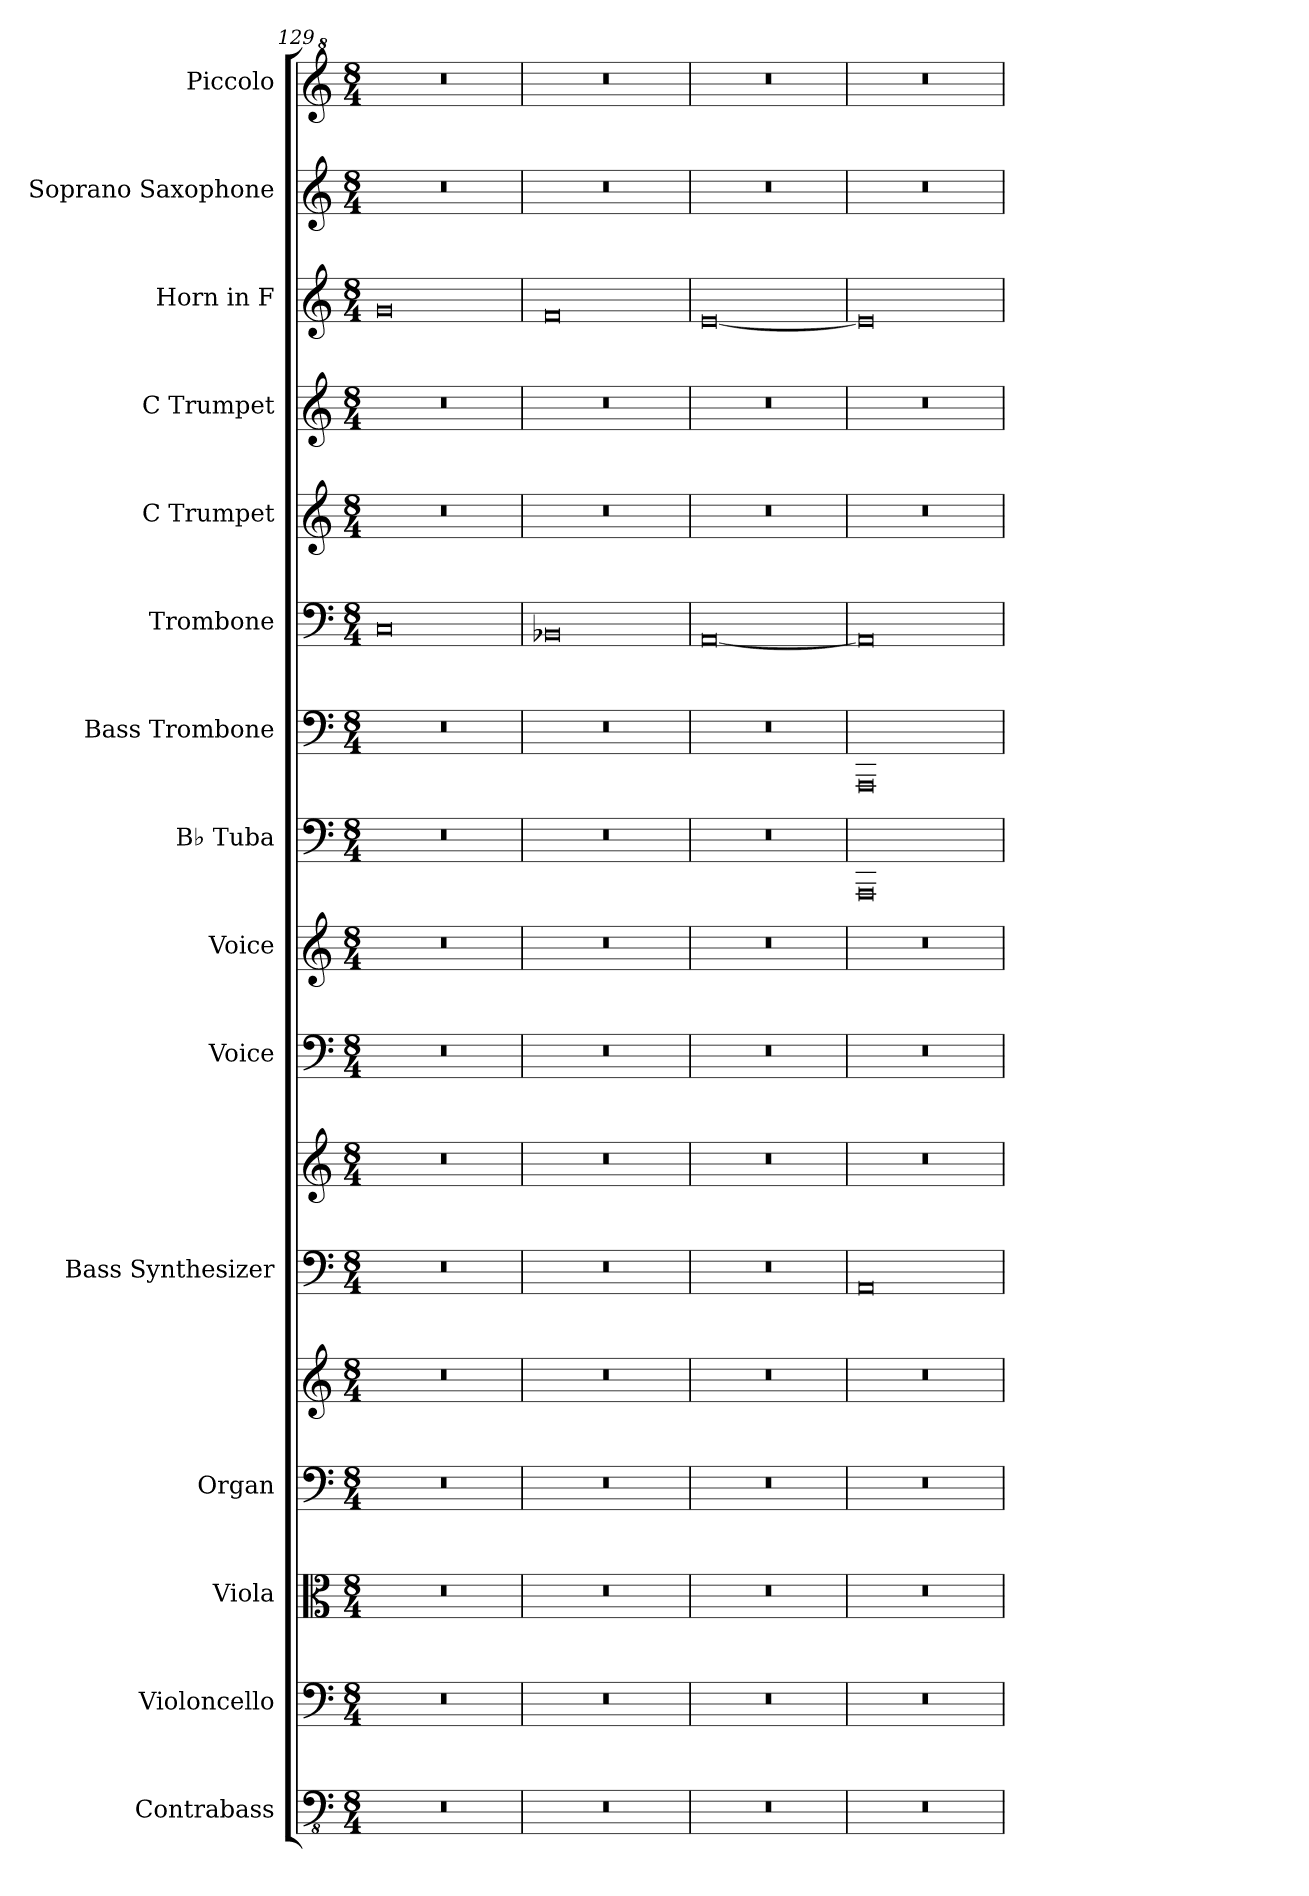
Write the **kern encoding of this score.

**kern	**kern	**kern	**kern	**kern	**kern	**kern	**kern	**kern	**kern	**kern	**kern	**kern	**kern	**kern	**kern	**kern
*part15	*part14	*part13	*part12	*part12	*part11	*part11	*part10	*part9	*part8	*part7	*part6	*part5	*part4	*part3	*part2	*part1
*staff17	*staff16	*staff15	*staff14	*staff13	*staff12	*staff11	*staff10	*staff9	*staff8	*staff7	*staff6	*staff5	*staff4	*staff3	*staff2	*staff1
*I"Contrabass	*I"Violoncello	*I"Viola	*I"Organ	*	*I"Bass Synthesizer	*	*I"Voice	*I"Voice	*I"B♭ Tuba	*I"Bass Trombone	*I"Trombone	*I"C Trumpet	*I"C Trumpet	*I"Horn in F	*I"Soprano Saxophone	*I"Piccolo
*I'Cb.	*I'Vlc.	*I'Vla.	*I'Org.	*	*I'Synth.	*	*I'Vo.	*I'Vo.	*I'B♭ Tu.	*I'B. Trb.	*I'Trb.	*I'C Tpt.	*I'C Tpt.	*	*I'S. Sax.	*I'Picc.
*clefFv4	*clefF4	*clefC3	*clefF4	*clefG2	*clefF4	*clefG2	*clefF4	*clefG2	*clefF4	*clefF4	*clefF4	*clefG2	*clefG2	*clefG2	*clefG2	*clefG^2
*ITrd7c12	*	*	*	*	*	*	*	*	*	*	*	*	*	*ITrd4c7	*ITrd1c2	*ITrd-7c-12
*k[]	*k[]	*k[]	*k[]	*k[]	*k[]	*k[]	*k[]	*k[]	*k[]	*k[]	*k[]	*k[]	*k[]	*k[b-]	*k[b-e-]	*k[]
*M8/4	*M8/4	*M8/4	*M8/4	*M8/4	*M8/4	*M8/4	*M8/4	*M8/4	*M8/4	*M8/4	*M8/4	*M8/4	*M8/4	*M8/4	*M8/4	*M8/4
=129	=129	=129	=129	=129	=129	=129	=129	=129	=129	=129	=129	=129	=129	=129	=129	=129
0r	0r	0r	0r	0r	0r	0r	0r	0r	0r	0r	0C	0r	0r	0c	0r	0r
=130	=130	=130	=130	=130	=130	=130	=130	=130	=130	=130	=130	=130	=130	=130	=130	=130
0r	0r	0r	0r	0r	0r	0r	0r	0r	0r	0r	0BB-X	0r	0r	0B-	0r	0r
=131	=131	=131	=131	=131	=131	=131	=131	=131	=131	=131	=131	=131	=131	=131	=131	=131
0r	0r	0r	0r	0r	0r	0r	0r	0r	0r	0r	[0AA	0r	0r	[0A	0r	0r
=132	=132	=132	=132	=132	=132	=132	=132	=132	=132	=132	=132	=132	=132	=132	=132	=132
0r	0r	0r	0r	0r	0AA	0r	0r	0r	0AAA	0AAA	0AA]	0r	0r	0A]	0r	0r
=	=	=	=	=	=	=	=	=	=	=	=	=	=	=	=	=
*-	*-	*-	*-	*-	*-	*-	*-	*-	*-	*-	*-	*-	*-	*-	*-	*-
